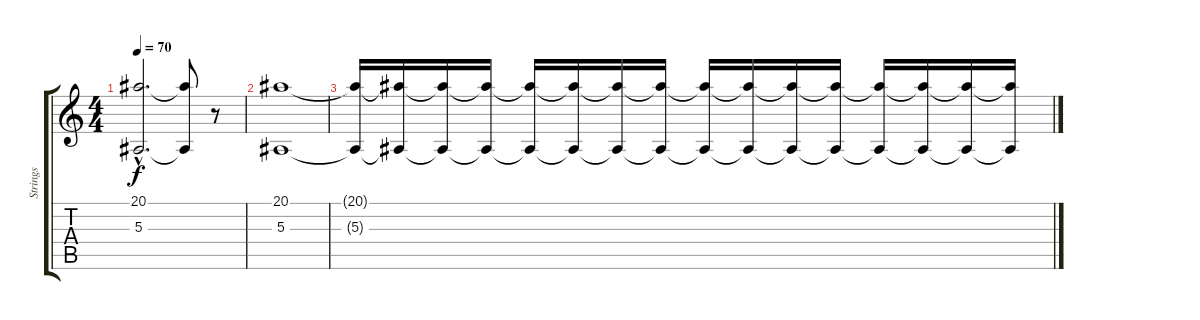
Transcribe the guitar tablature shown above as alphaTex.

\track ("Strings" "Strings") {instrument stringensemble1}
\staff {score tabs}
\tuning (D4 A3 F3 C3 G2 D2) {hide}
\ts (4 4)
\tempo 70
\clef g2
\ks c
(20.1{hac} 5.3{hac}).2{d dy f} (20.1{t} 5.3{t}).8 r.8 |
(20.1 5.3).1 |
(20.1{t} 5.3{t}).16 (20.1{t} 5.3{t}).16{volume 8} (20.1{t} 5.3{t}).16 (20.1{t} 5.3{t}).16{volume 7} (20.1{t} 5.3{t}).16 (20.1{t} 5.3{t}).16{volume 6} (20.1{t} 5.3{t}).16 (20.1{t} 5.3{t}).16{volume 5} (20.1{t} 5.3{t}).16 (20.1{t} 5.3{t}).16{volume 4} (20.1{t} 5.3{t}).16 (20.1{t} 5.3{t}).16{volume 3} (20.1{t} 5.3{t}).16 (20.1{t} 5.3{t}).16{volume 2} (20.1{t} 5.3{t}).16{volume 1} (20.1{t} 5.3{t}).16{volume 0}
